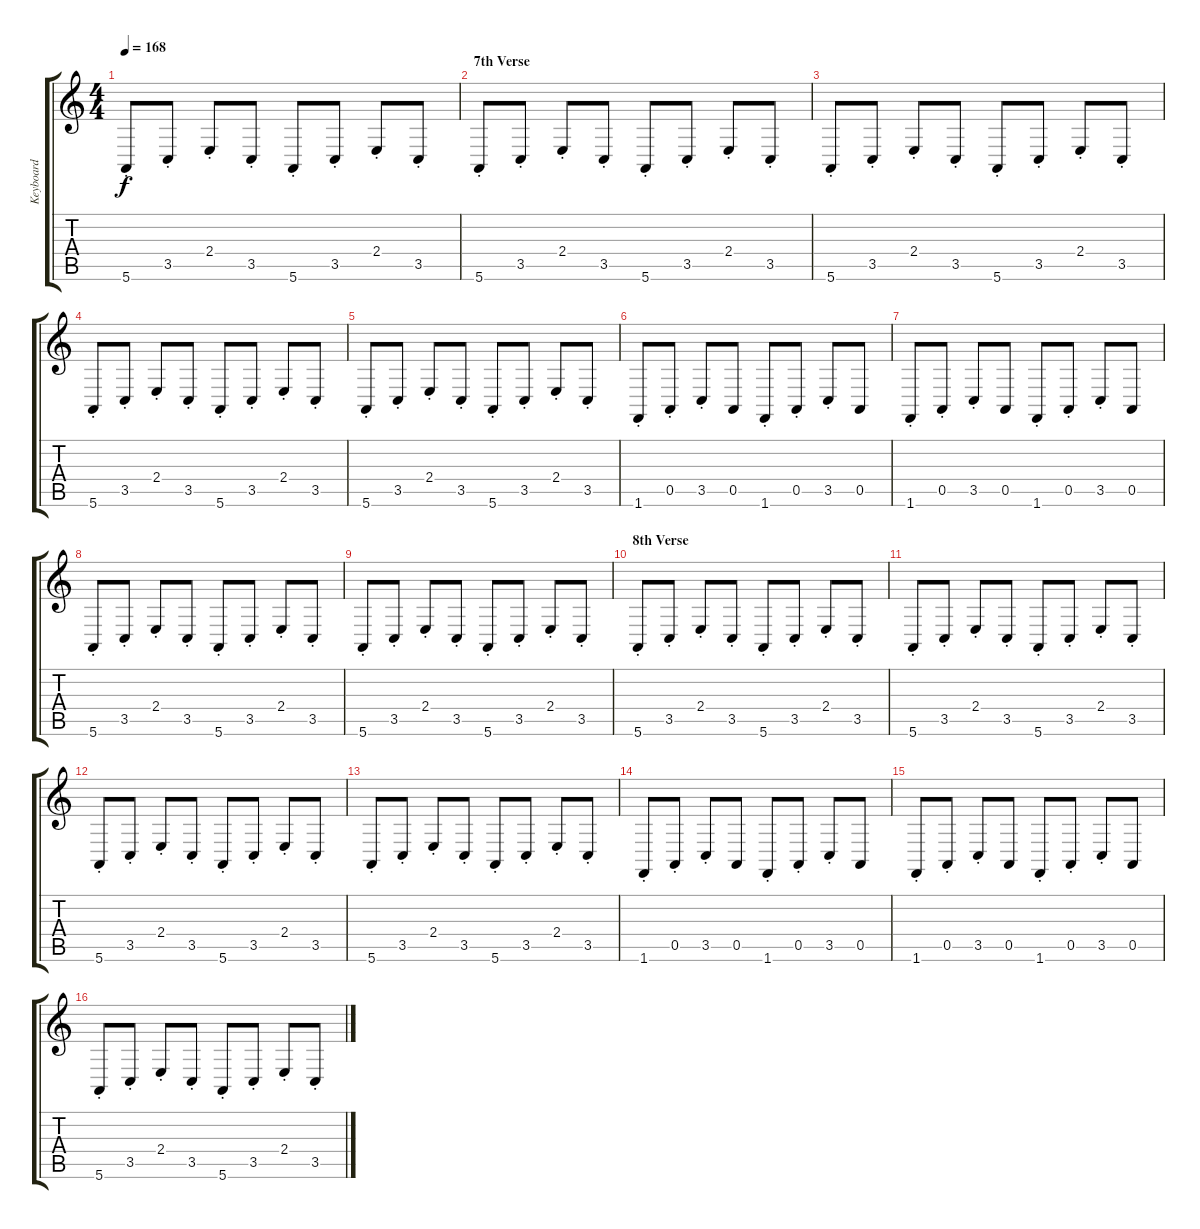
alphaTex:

\track ("Keyboard" "Keyboard") {instrument lead1square}
\staff {score tabs}
\tuning (E4 B3 G3 D3 A2 E2) {hide}
\ts (4 4)
\tempo 168
\clef g2
\ks c
5.6{st}.8{dy f} 3.5{st}.8 2.4{st}.8 3.5{st}.8 5.6{st}.8 3.5{st}.8 2.4{st}.8 3.5{st}.8 |
\section ("" "7th Verse")
5.6{st}.8 3.5{st}.8 2.4{st}.8 3.5{st}.8 5.6{st}.8 3.5{st}.8 2.4{st}.8 3.5{st}.8 |
5.6{st}.8 3.5{st}.8 2.4{st}.8 3.5{st}.8 5.6{st}.8 3.5{st}.8 2.4{st}.8 3.5{st}.8 |
5.6{st}.8 3.5{st}.8 2.4{st}.8 3.5{st}.8 5.6{st}.8 3.5{st}.8 2.4{st}.8 3.5{st}.8 |
5.6{st}.8 3.5{st}.8 2.4{st}.8 3.5{st}.8 5.6{st}.8 3.5{st}.8 2.4{st}.8 3.5{st}.8 |
1.6{st}.8 0.5{st}.8 3.5{st}.8 0.5.8 1.6{st}.8 0.5{st}.8 3.5{st}.8 0.5.8 |
1.6{st}.8 0.5{st}.8 3.5{st}.8 0.5.8 1.6{st}.8 0.5{st}.8 3.5{st}.8 0.5.8 |
5.6{st}.8 3.5{st}.8 2.4{st}.8 3.5{st}.8 5.6{st}.8 3.5{st}.8 2.4{st}.8 3.5{st}.8 |
5.6{st}.8 3.5{st}.8 2.4{st}.8 3.5{st}.8 5.6{st}.8 3.5{st}.8 2.4{st}.8 3.5{st}.8 |
\section ("" "8th Verse")
5.6{st}.8 3.5{st}.8 2.4{st}.8 3.5{st}.8 5.6{st}.8 3.5{st}.8 2.4{st}.8 3.5{st}.8 |
5.6{st}.8 3.5{st}.8 2.4{st}.8 3.5{st}.8 5.6{st}.8 3.5{st}.8 2.4{st}.8 3.5{st}.8 |
5.6{st}.8 3.5{st}.8 2.4{st}.8 3.5{st}.8 5.6{st}.8 3.5{st}.8 2.4{st}.8 3.5{st}.8 |
5.6{st}.8 3.5{st}.8 2.4{st}.8 3.5{st}.8 5.6{st}.8 3.5{st}.8 2.4{st}.8 3.5{st}.8 |
1.6{st}.8 0.5{st}.8 3.5{st}.8 0.5.8 1.6{st}.8 0.5{st}.8 3.5{st}.8 0.5.8 |
1.6{st}.8 0.5{st}.8 3.5{st}.8 0.5.8 1.6{st}.8 0.5{st}.8 3.5{st}.8 0.5.8 |
5.6{st}.8 3.5{st}.8 2.4{st}.8 3.5{st}.8 5.6{st}.8 3.5{st}.8 2.4{st}.8 3.5{st}.8
